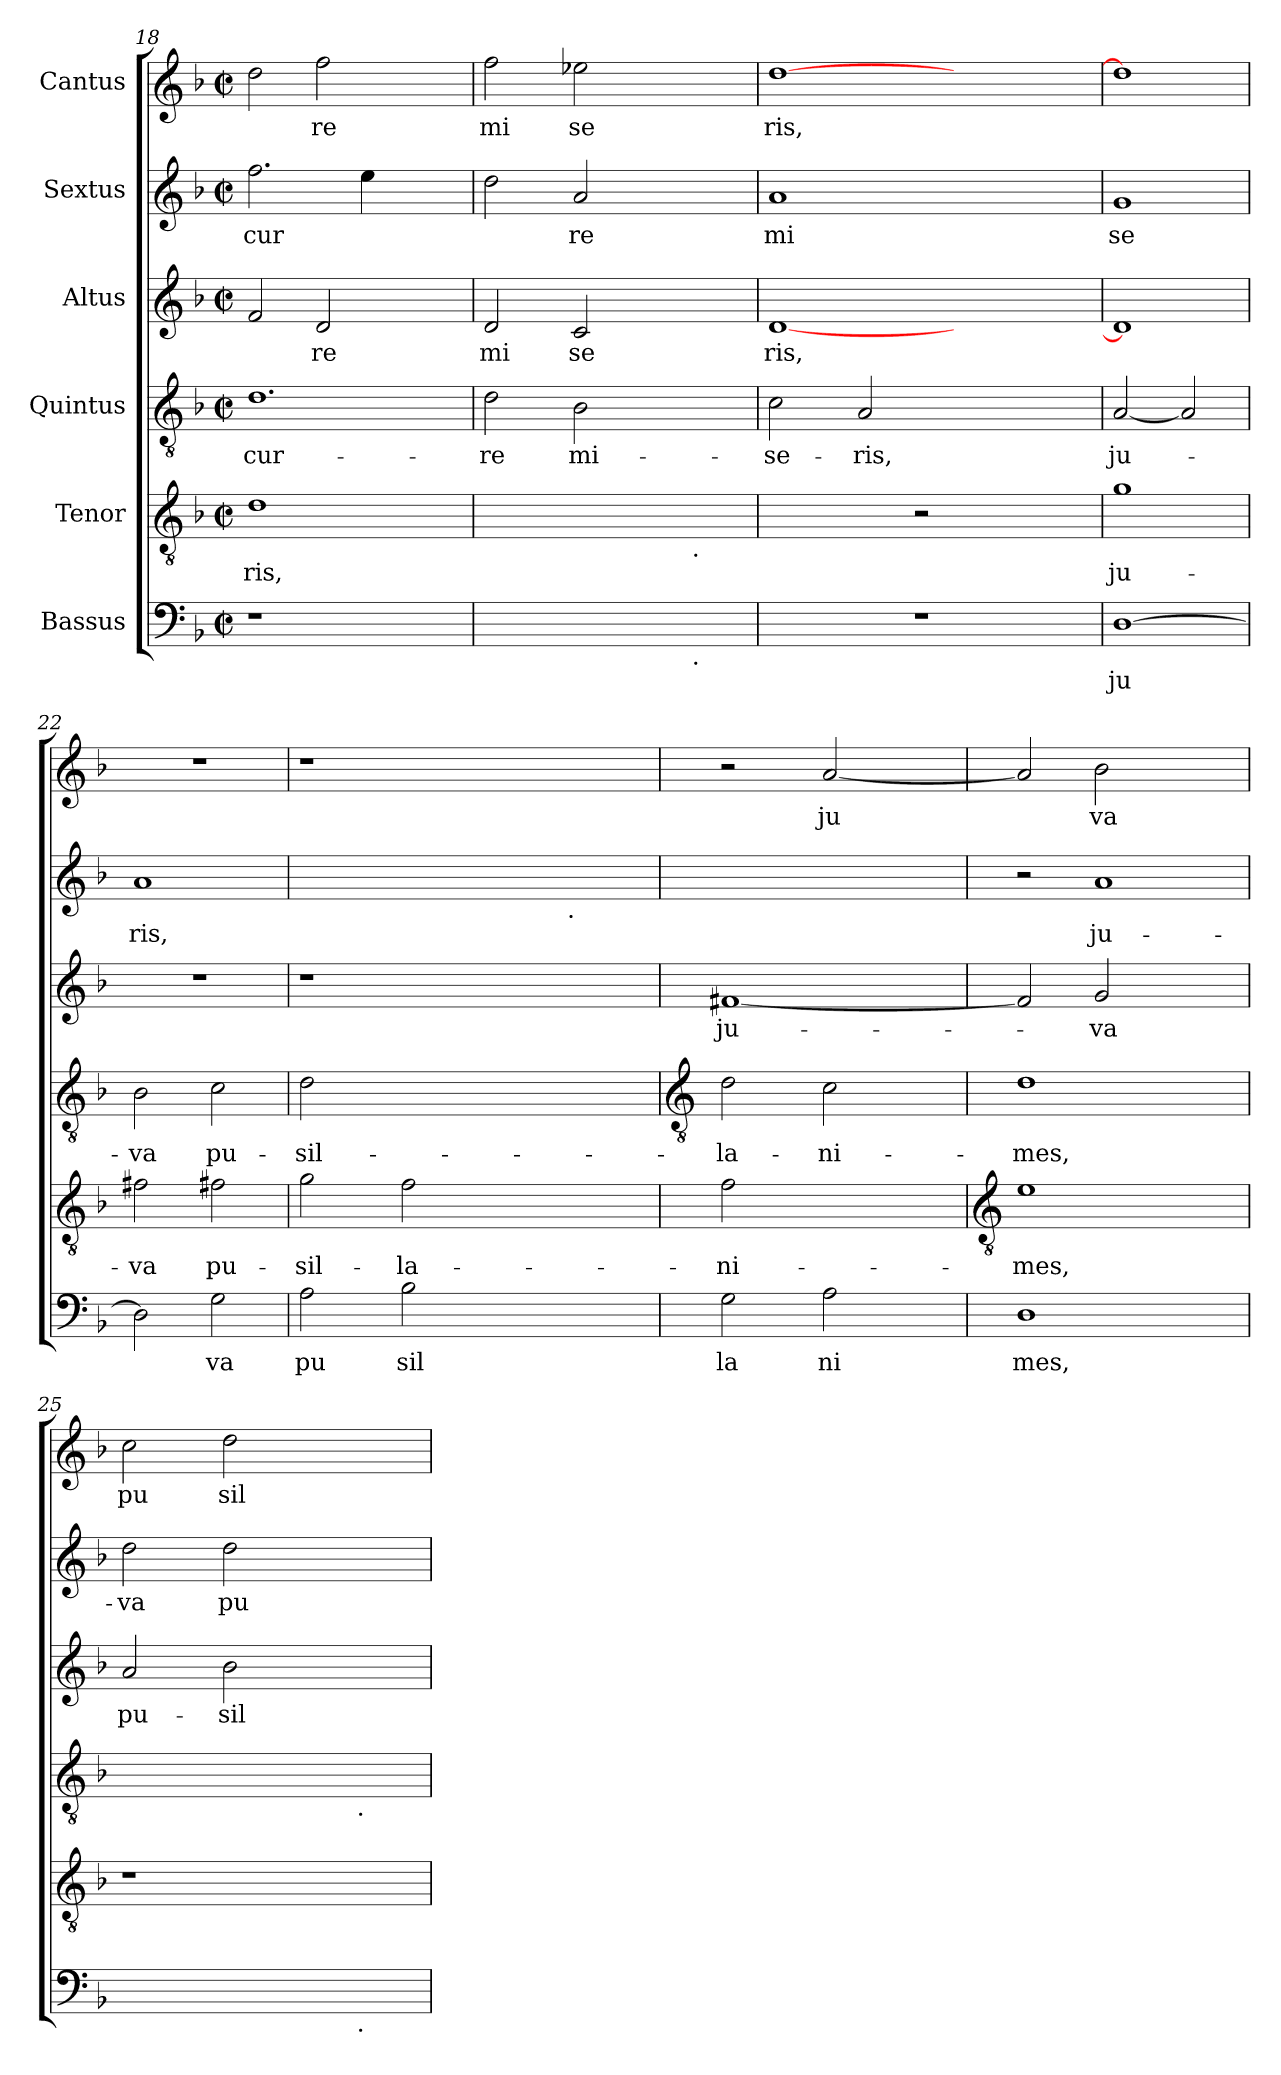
**kern	**text	**kern	**text	**kern	**text	**kern	**text	**kern	**text	**kern	**text
*part6	*part6	*part5	*part5	*part4	*part4	*part3	*part3	*part2	*part2	*part1	*part1
*staff6	*staff6	*staff5	*staff5	*staff4	*staff4	*staff3	*staff3	*staff2	*staff2	*staff1	*staff1
*I"Bassus	*	*I"Tenor	*	*I"Quintus	*	*I"Altus	*	*I"Sextus	*	*I"Cantus	*
!!LO:LB:g=z
*clefF4	*	*clefGv2	*	*clefGv2	*	*clefG2	*	*clefG2	*	*clefG2	*
*k[b-]	*	*k[b-]	*	*k[b-]	*	*k[b-]	*	*k[b-]	*	*k[b-]	*
*F:	*	*F:	*	*F:	*	*F:	*	*F:	*	*F:	*
*M2/2	*	*M2/2	*	*M2/2	*	*M2/2	*	*M2/2	*	*M2/2	*
*met(c|)	*	*met(c|)	*	*met(c|)	*	*met(c|)	*	*met(c|)	*	*met(c|)	*
=18A	=18A	=18A	=18A	=18A	=18A	=18A	=18A	=18A	=18A	=18A	=18A
!	!	!	!LO:LY:b	!	!LO:LY:b	!	!	!	!LO:LY:b	!	!
1r	.	1d	-ris,	1.d	-cur-	2f/	.	2.ff\	cur	2dd\	.
!	!	!	!	!	!	!	!LO:LY:b	!	!	!	!LO:LY:b
.	.	.	.	.	.	2d/	re	.	.	2ff\	re
.	.	.	.	.	.	.	.	4ee\	.	.	.
2ryy	.	2ryy	.	.	.	2ryy	.	2ryy	.	2ryy	.
=19A	=19A	=19A	=19A	=19A	=19A	=19A	=19A	=19A	=19A	=19A	=19A
!	!	!	!	!	!LO:LY:b	!	!LO:LY:b	!	!	!	!LO:LY:b
4ryy	.	4ryy	.	2d\	-re	2d/	mi	2dd\	.	2ff\	mi
4ryy	.	4ryy	.	.	.	.	.	.	.	.	.
!	!	!	!	!	!LO:LY:b	!	!LO:LY:b	!	!LO:LY:b	!	!LO:LY:b
4ryy	.	4ryy	.	2B-\	mi-	2c/	se	2a/	re	2ee-X\	se
32ryy	.	32ryy	.	.	.	.	.	.	.	.	.
32ryy	.	32ryy	.	.	.	.	.	.	.	.	.
32ryy	.	32ryy	.	.	.	.	.	.	.	.	.
32ryy	.	32ryy	.	.	.	.	.	.	.	.	.
32ryy	.	32ryy	.	.	.	.	.	.	.	.	.
32ryy	.	32ryy	.	.	.	.	.	.	.	.	.
!	!	!LO:TX:b:t=.	!	!	!	!	!	!	!	!	!
!LO:TX:b:t=.	!	!	!	!	!	!	!	!	!	!	!
32ryy	.	32ryy	.	.	.	.	.	.	.	.	.
4ryy	.	4ryy	.	.	.	.	.	.	.	.	.
.	.	.	.	8..ryy	.	8..ryy	.	8..ryy	.	8..ryy	.
=20A	=20A	=20A	=20A	=20A	=20A	=20A	=20A	=20A	=20A	=20A	=20A
!	!	!	!	!	!LO:LY:b	!	!LO:LY:b	!	!LO:LY:b	!	!LO:LY:b
4ryy	.	4ryy	.	2c\	-se-	[1d	ris,	1a	mi	[1dd	ris,
4ryy	.	4ryy	.	.	.	.	.	.	.	.	.
!	!	!	!	!	!LO:LY:b	!	!	!	!	!	!
4ryy	.	4ryy	.	2A/	-ris,	.	.	.	.	.	.
32ryy	.	32ryy	.	.	.	.	.	.	.	.	.
1r	.	2r	.	.	.	.	.	.	.	.	.
.	.	.	.	2ryy	.	2ryy	.	2ryy	.	2ryy	.
.	.	2ryy	.	.	.	.	.	.	.	.	.
.	.	.	.	4ryy	.	4ryy	.	4ryy	.	4ryy	.
.	.	.	.	32ryy	.	32ryy	.	32ryy	.	32ryy	.
=21A	=21A	=21A	=21A	=21A	=21A	=21A	=21A	=21A	=21A	=21A	=21A
!	!LO:LY:b	!	!LO:LY:b	!	!LO:LY:b	!	!	!	!LO:LY:b	!	!
[1D	ju	1g	ju-	[2A/	ju-	1d]	.	1g	se	1dd]	.
.	.	.	.	2A/]	.	.	.	.	.	.	.
=22A	=22A	=22A	=22A	=22A	=22A	=22A	=22A	=22A	=22A	=22A	=22A
!	!	!	!LO:LY:b	!	!LO:LY:b	!	!	!	!LO:LY:b	!	!
2D\]	.	2f#X\	-va	2B-\	-va	1r	.	1a	ris,	1r	.
!	!LO:LY:b	!	!LO:LY:b	!	!LO:LY:b	!	!	!	!	!	!
2G\	va	2f#X\	pu-	2c\	pu-	.	.	.	.	.	.
!!LO:LB:g=z
=23	=23	=23	=23	=23	=23	=23	=23	=23	=23	=23	=23
!	!LO:LY:b	!	!LO:LY:b	!	!LO:LY:b	!	!	!	!	!	!
2A\	pu	2g\	-sil-	2d\	-sil-	1r	.	4ryy	.	1r	.
.	.	.	.	.	.	.	.	4ryy	.	.	.
!	!LO:LY:b	!	!LO:LY:b	!	!	!	!	!	!	!	!
2B-\	sil	2f\	-la-	2ryy	.	.	.	4ryy	.	.	.
.	.	.	.	.	.	.	.	64ryy	.	.	.
.	.	.	.	.	.	.	.	64ryy	.	.	.
.	.	.	.	.	.	.	.	64ryy	.	.	.
.	.	.	.	.	.	.	.	64ryy	.	.	.
.	.	.	.	.	.	.	.	64ryy	.	.	.
.	.	.	.	.	.	.	.	64ryy	.	.	.
.	.	.	.	.	.	.	.	64ryy	.	.	.
.	.	.	.	.	.	.	.	64ryy	.	.	.
.	.	.	.	.	.	.	.	64ryy	.	.	.
.	.	.	.	.	.	.	.	64ryy	.	.	.
.	.	.	.	.	.	.	.	64ryy	.	.	.
.	.	.	.	.	.	.	.	64ryy	.	.	.
!	!	!	!	!	!	!	!	!LO:TX:b:t=.	!	!	!
.	.	.	.	.	.	.	.	64ryy	.	.	.
.	.	.	.	.	.	.	.	4ryy	.	.	.
8ryy	.	8ryy	.	8ryy	.	8ryy	.	.	.	8ryy	.
16ryy	.	16ryy	.	16ryy	.	16ryy	.	.	.	16ryy	.
64ryy	.	64ryy	.	64ryy	.	64ryy	.	.	.	64ryy	.
!!LO:LB:g=z
=23A	=23A	=23A	=23A	=23A	=23A	=23A	=23A	=23A	=23A	=23A	=23A
*	*	*	*	*clefGv2	*	*	*	*	*	*	*
!	!LO:LY:b	!	!LO:LY:b	!	!LO:LY:b	!	!LO:LY:b	!	!	!	!
2G\	la	2f\	-ni-	2d\	-la-	[1f#X	ju-	4ryy	.	2r	.
.	.	.	.	.	.	.	.	4ryy	.	.	.
!	!LO:LY:b	!	!	!	!LO:LY:b	!	!	!	!	!	!LO:LY:b
2A\	ni	2ryy	.	2c\	-ni-	.	.	4ryy	.	[2a/	ju
.	.	.	.	.	.	.	.	64ryy	.	.	.
.	.	.	.	.	.	.	.	64ryy	.	.	.
.	.	.	.	.	.	.	.	64ryy	.	.	.
.	.	.	.	.	.	.	.	8ryy	.	.	.
.	.	.	.	.	.	.	.	16ryy	.	.	.
.	.	.	.	.	.	.	.	64ryy	.	.	.
!!LO:LB:g=z
=24A	=24A	=24A	=24A	=24A	=24A	=24A	=24A	=24A	=24A	=24A	=24A
*	*	*clefGv2	*	*	*	*	*	*	*	*	*
!	!LO:LY:b	!	!LO:LY:b	!	!LO:LY:b	!	!	!	!	!	!
1D	mes,	1e	-mes,	1d	-mes,	2f#/]	.	2r	.	2a/]	.
!	!	!	!	!	!	!	!LO:LY:b	!	!LO:LY:b	!	!LO:LY:b
.	.	.	.	.	.	2g/	-va	1a	ju-	2b-\	va
2ryy	.	2ryy	.	2ryy	.	2ryy	.	.	.	2ryy	.
=25A	=25A	=25A	=25A	=25A	=25A	=25A	=25A	=25A	=25A	=25A	=25A
!	!	!	!	!	!	!	!LO:LY:b	!	!LO:LY:b	!	!LO:LY:b
4ryy	.	1r	.	4ryy	.	2a/	pu-	2dd\	-va	2cc\	pu
4ryy	.	.	.	4ryy	.	.	.	.	.	.	.
!	!	!	!	!	!	!	!LO:LY:b	!	!LO:LY:b	!	!LO:LY:b
4ryy	.	.	.	4ryy	.	2b-\	-sil-	2dd\	pu-	2dd\	sil
32ryy	.	.	.	32ryy	.	.	.	.	.	.	.
32ryy	.	.	.	32ryy	.	.	.	.	.	.	.
32ryy	.	.	.	32ryy	.	.	.	.	.	.	.
32ryy	.	.	.	32ryy	.	.	.	.	.	.	.
32ryy	.	.	.	32ryy	.	.	.	.	.	.	.
32ryy	.	.	.	32ryy	.	.	.	.	.	.	.
!	!	!	!	!LO:TX:b:t=.	!	!	!	!	!	!	!
!LO:TX:b:t=.	!	!	!	!	!	!	!	!	!	!	!
32ryy	.	.	.	32ryy	.	.	.	.	.	.	.
4ryy	.	.	.	4ryy	.	.	.	.	.	.	.
.	.	8..ryy	.	.	.	8..ryy	.	8..ryy	.	8..ryy	.
=	=	=	=	=	=	=	=	=	=	=	=
*-	*-	*-	*-	*-	*-	*-	*-	*-	*-	*-	*-
